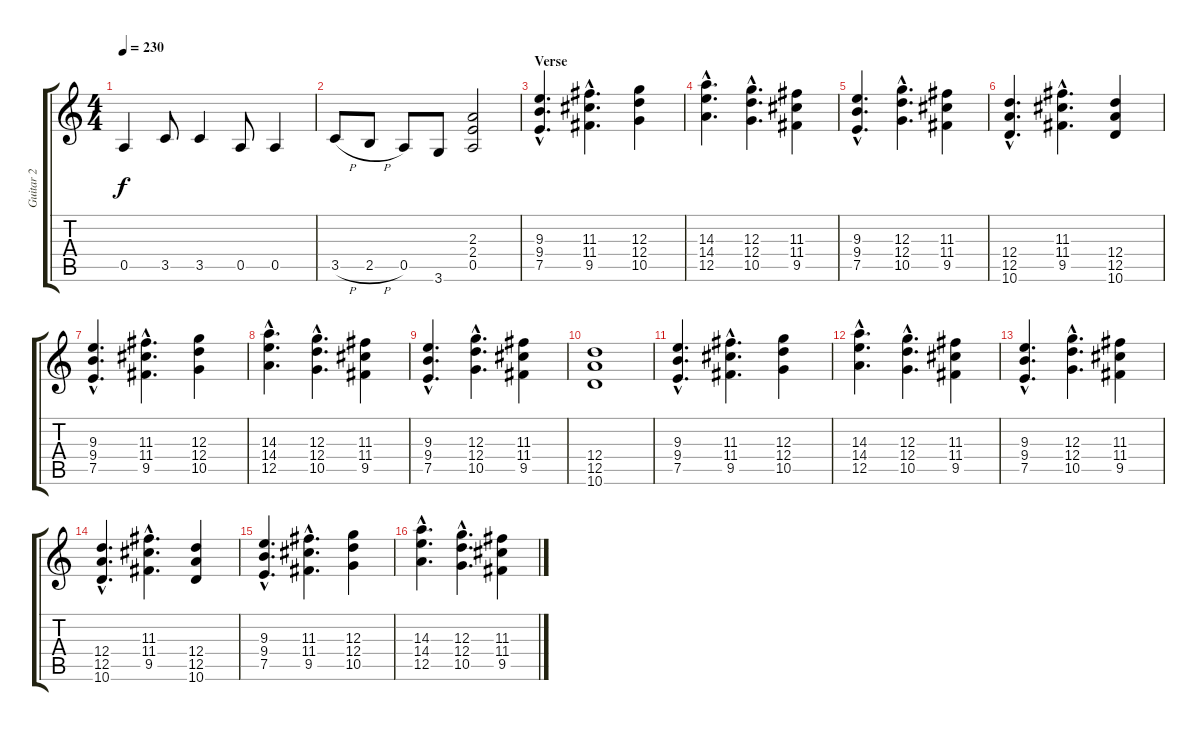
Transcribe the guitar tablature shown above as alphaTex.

\track ("Guitar 2" "Guitar 2") {instrument distortionguitar}
\staff {score tabs}
\tuning (E4 B3 G3 D3 A2 E2) {hide}
\ts (4 4)
\tempo 230
\clef g2
\ks c
0.5.4{dy f} 3.5.8 3.5.4 0.5.8 0.5.4 |
3.5{h}.8 2.5{h}.8 0.5.8 3.6.8 (2.3 2.4 0.5).2 |
\section ("" "Verse")
(9.3{hac} 9.4{hac} 7.5{hac}).4{d} (11.3{hac} 11.4{hac} 9.5{hac}).4{d} (12.3 12.4 10.5).4 |
(14.3{hac} 14.4{hac} 12.5{hac}).4{d} (12.3{hac} 12.4{hac} 10.5{hac}).4{d} (11.3 11.4 9.5).4 |
(9.3{hac} 9.4{hac} 7.5{hac}).4{d} (12.3{hac} 12.4{hac} 10.5{hac}).4{d} (11.3 11.4 9.5).4 |
(12.4{hac} 12.5{hac} 10.6{hac}).4{d} (11.3{hac} 11.4{hac} 9.5{hac}).4{d} (12.4 12.5 10.6).4 |
(9.3{hac} 9.4{hac} 7.5{hac}).4{d} (11.3{hac} 11.4{hac} 9.5{hac}).4{d} (12.3 12.4 10.5).4 |
(14.3{hac} 14.4{hac} 12.5{hac}).4{d} (12.3{hac} 12.4{hac} 10.5{hac}).4{d} (11.3 11.4 9.5).4 |
(9.3{hac} 9.4{hac} 7.5{hac}).4{d} (12.3{hac} 12.4{hac} 10.5{hac}).4{d} (11.3 11.4 9.5).4 |
(12.4 12.5 10.6).1 |
(9.3{hac} 9.4{hac} 7.5{hac}).4{d} (11.3{hac} 11.4{hac} 9.5{hac}).4{d} (12.3 12.4 10.5).4 |
(14.3{hac} 14.4{hac} 12.5{hac}).4{d} (12.3{hac} 12.4{hac} 10.5{hac}).4{d} (11.3 11.4 9.5).4 |
(9.3{hac} 9.4{hac} 7.5{hac}).4{d} (12.3{hac} 12.4{hac} 10.5{hac}).4{d} (11.3 11.4 9.5).4 |
(12.4{hac} 12.5{hac} 10.6{hac}).4{d} (11.3{hac} 11.4{hac} 9.5{hac}).4{d} (12.4 12.5 10.6).4 |
(9.3{hac} 9.4{hac} 7.5{hac}).4{d} (11.3{hac} 11.4{hac} 9.5{hac}).4{d} (12.3 12.4 10.5).4 |
(14.3{hac} 14.4{hac} 12.5{hac}).4{d} (12.3{hac} 12.4{hac} 10.5{hac}).4{d} (11.3 11.4 9.5).4
